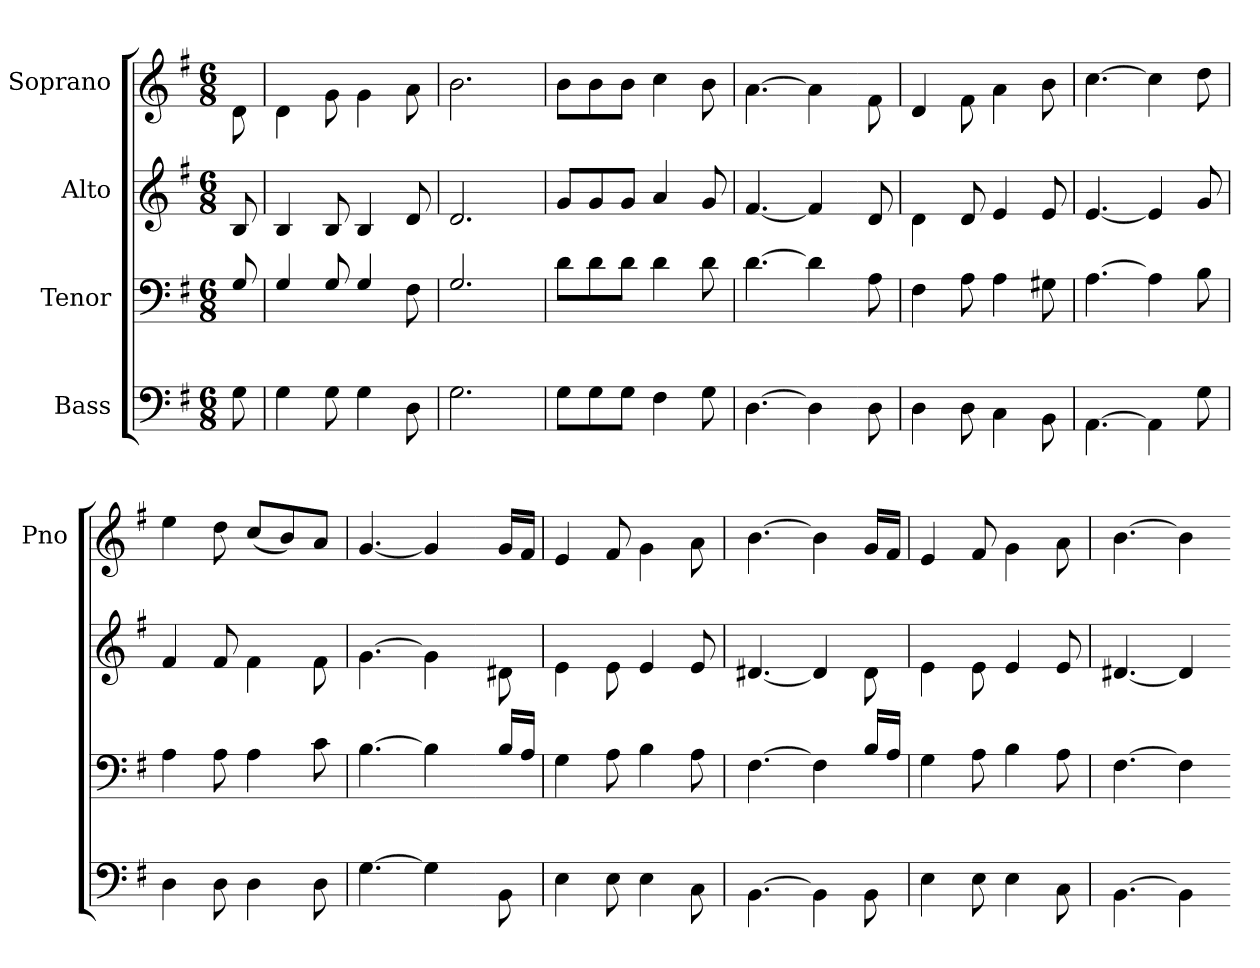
**kern	**kern	**kern	**kern
*part4	*part3	*part2	*part1
*staff4	*staff3	*staff2	*staff1
*I"Bass	*I"Tenor	*I"Alto	*I"Soprano
*	*	*	*I'Pno
*clefF4	*clefF4	*clefG2	*clefG2
*k[f#]	*k[f#]	*k[f#]	*k[f#]
*G:	*G:	*G:	*G:
*M6/8	*M6/8	*M6/8	*M6/8
=	=	=	=
8G\	8G/	8B/	8d\
=	=	=	=
4G\	4G/	4B/	4d\
8G\	8G/	8B/	8g\
4G\	4G/	4B/	4g\
8D\	8F#\	8d/	8a\
=	=	=	=
2.G\	2.G/	2.d/	2.b\
=	=	=	=
8G\L	8d\L	8g/L	8b\L
8G\	8d\	8g/	8b\
8G\J	8d\J	8g/J	8b\J
4F#\	4d\	4a/	4cc\
8G\	8d\	8g/	8b\
=	=	=	=
[4.D\	[4.d\	[4.f#/	[4.a\
4D\]	4d\]	4f#/]	4a\]
=-	=-	=-	=-
8D\	8A\	8d/	8f#\
=	=	=	=
4D\	4F#\	4d\	4d/
8D\	8A\	8d/	8f#\
4C\	4A\	4e/	4a\
8BB\	8G#X\	8e/	8b\
=	=	=	=
[4.AA\	[4.A\	[4.e/	[4.cc\
4AA\]	4A\]	4e/]	4cc\]
8G\	8B\	8g/	8dd\
=	=	=	=
4D\	4A\	4f#/	4ee\
8D\	8A\	8f#/	8dd\
4D\	4A\	4f#\	(>8cc/L
.	.	.	8b/)
8D\	8c\	8f#\	8a/J
=	=	=	=
[4.G\	[4.B\	[4.g\	[4.g/
4G\]	4B\]	4g\]	4g/]
=-	=-	=-	=-
8BB\	16B/LL	8d#X\	16g/LL
.	16A/JJ	.	16f#/JJ
=	=	=	=
4E\	4G\	4e\	4e/
8E\	8A\	8e\	8f#/
4E\	4B\	4e/	4g\
8C\	8A\	8e/	8a\
=	=	=	=
[4.BB\	[4.F#\	[4.d#X/	[4.b\
4BB\]	4F#\]	4d#/]	4b\]
8BB\	16B/LL	8d#\	16g/LL
.	16A/JJ	.	16f#/JJ
=	=	=	=
4E\	4G\	4e\	4e/
8E\	8A\	8e\	8f#/
4E\	4B\	4e/	4g\
8C\	8A\	8e/	8a\
=	=	=	=
[4.BB\	[4.F#\	[4.d#X/	[4.b\
4BB\]	4F#\]	4d#/]	4b\]
=-	=-	=-	=-
*-	*-	*-	*-
